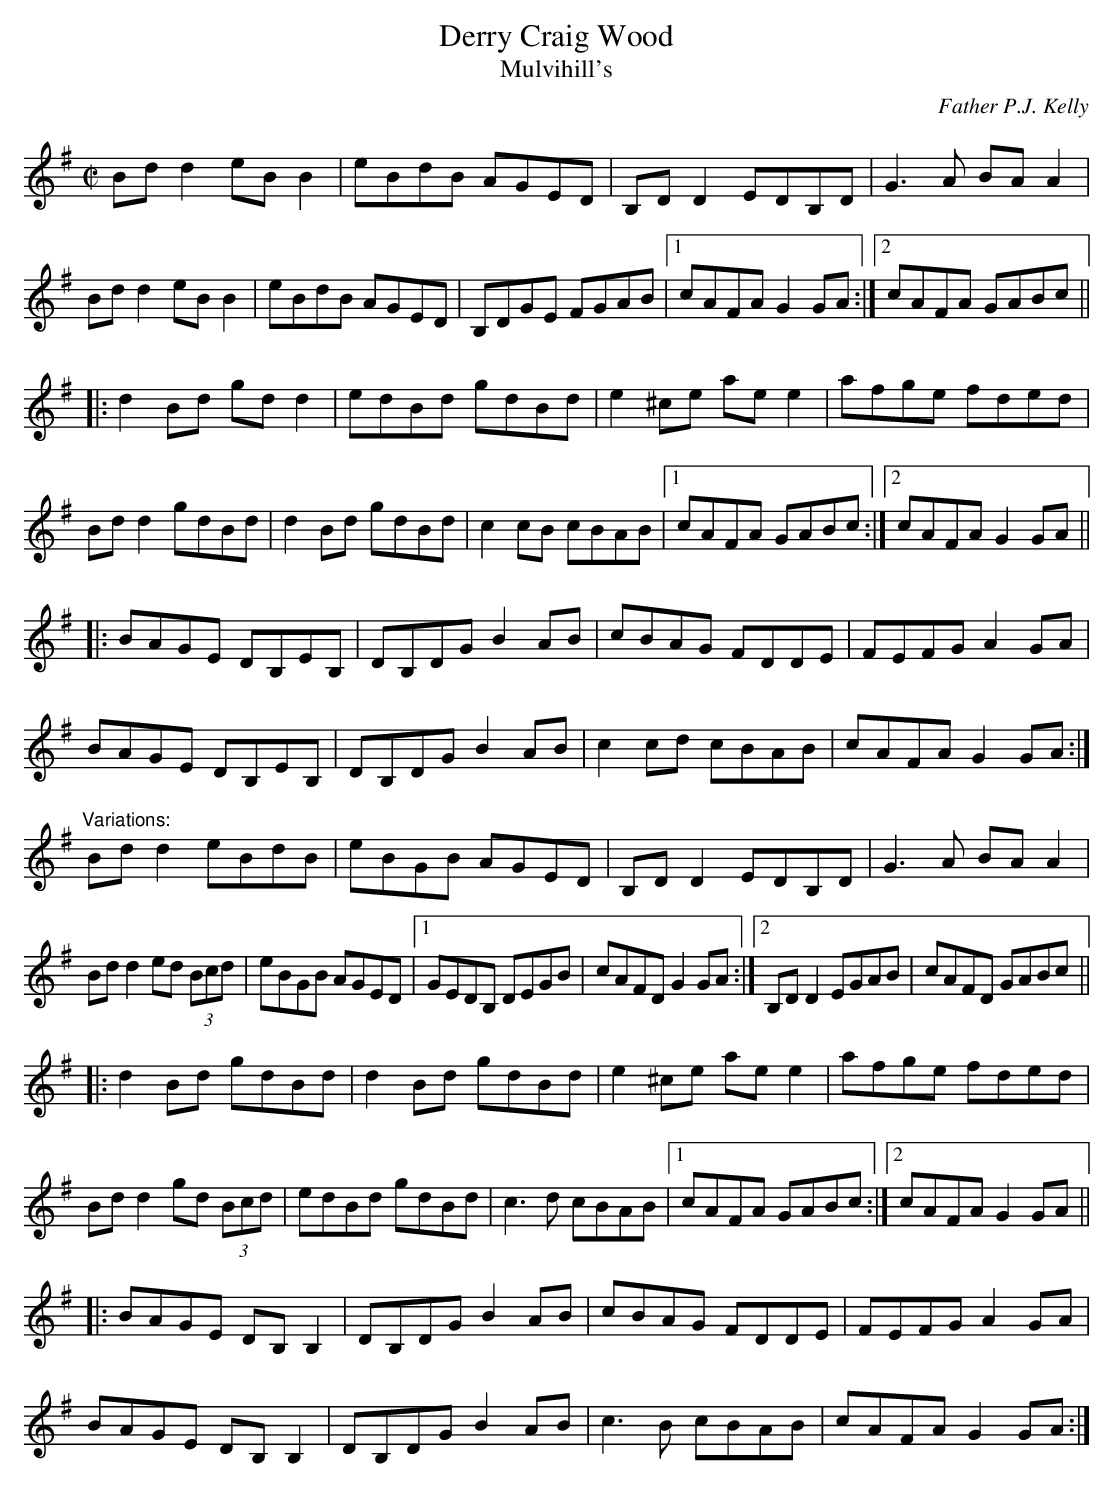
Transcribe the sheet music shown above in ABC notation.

X:1
T:Derry Craig Wood
T:Mulvihill's
C:Father P.J. Kelly
M:C|
K:G
Bdd2 eBB2|eBdB AGED|B,DD2 EDB,D|G3A BAA2|
Bdd2 eBB2|eBdB AGED|B,DGE FGAB|1 cAFA G2GA:|2 cAFA GABc||
|:d2Bd gdd2|edBd gdBd|e2^ce aee2|afge fded|
Bdd2 gdBd|d2Bd gdBd|c2cB cBAB|1 cAFA GABc:|2 cAFA G2GA||
|:BAGE DB,EB,|DB,DG B2AB|cBAG FDDE|FEFG A2GA|
BAGE DB,EB,|DB,DG B2AB|c2cd cBAB|cAFA G2GA:|
"Variations:"
Bdd2 eBdB|eBGB AGED|B,DD2 EDB,D|G3A BAA2|
Bdd2 ed (3Bcd|eBGB AGED|1 GEDB, DEGB|cAFD G2GA:|2 B,DD2 EGAB|cAFD GABc||
|:d2Bd gdBd|d2Bd gdBd|e2^ce aee2|afge fded|
Bdd2 gd (3Bcd|edBd gdBd|c3d cBAB|1 cAFA GABc:|2 cAFA G2GA||
|:BAGE DB,B,2|DB,DG B2AB|cBAG FDDE|FEFG A2GA|
BAGE DB,B,2|DB,DG B2AB|c3B cBAB|cAFA G2GA:|
